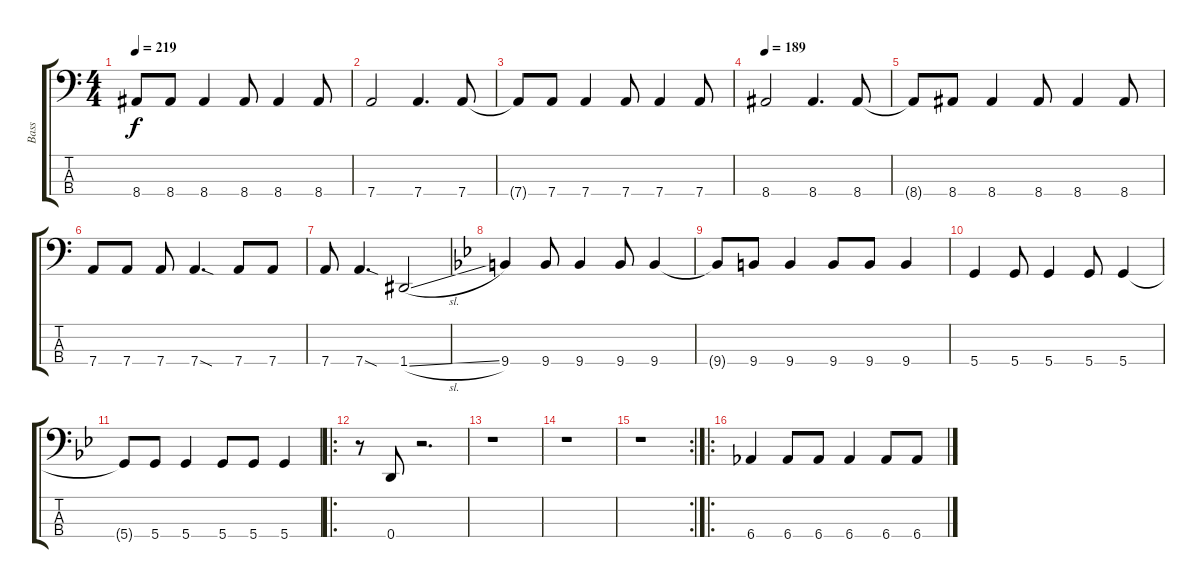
\track ("Bass " "Bass ") {instrument electricbasspick}
\staff {score tabs}
\tuning (G2 D2 A1 D1) {hide}
\ts (4 4)
\tempo 219
\clef f4
\ks c
8.4{t}.8{dy f} 8.4.8 8.4.4 8.4.8 8.4.4 8.4.8 |
7.4.2 7.4.4{d} 7.4.8 |
7.4{t}.8 7.4.8 7.4.4 7.4.8 7.4.4 7.4.8 |
\tempo 189
8.4.2 8.4.4{d} 8.4.8 |
8.4{t}.8 8.4.8 8.4.4 8.4.8 8.4.4 8.4.8 |
7.4.8 7.4.8 7.4.8 7.4{sod}.4{d} 7.4.8 7.4.8 |
7.4.8 7.4{sod}.4{d} 1.4{sl}.2 |
\ks bb
9.4.4 9.4.8 9.4.4 9.4.8 9.4.4 |
9.4{t}.8 9.4.8 9.4.4 9.4.8 9.4.8 9.4.4 |
5.4.4 5.4.8 5.4.4 5.4.8 5.4.4 |
5.4{t}.8 5.4.8 5.4.4 5.4.8 5.4.8 5.4.4 |
\ro
r.8 0.4.8 r.2{d} |
r.1 |
r.1 |
\rc 2
r.1 |
\ro
6.4.4 6.4.8 6.4.8 6.4.4 6.4.8 6.4.8
